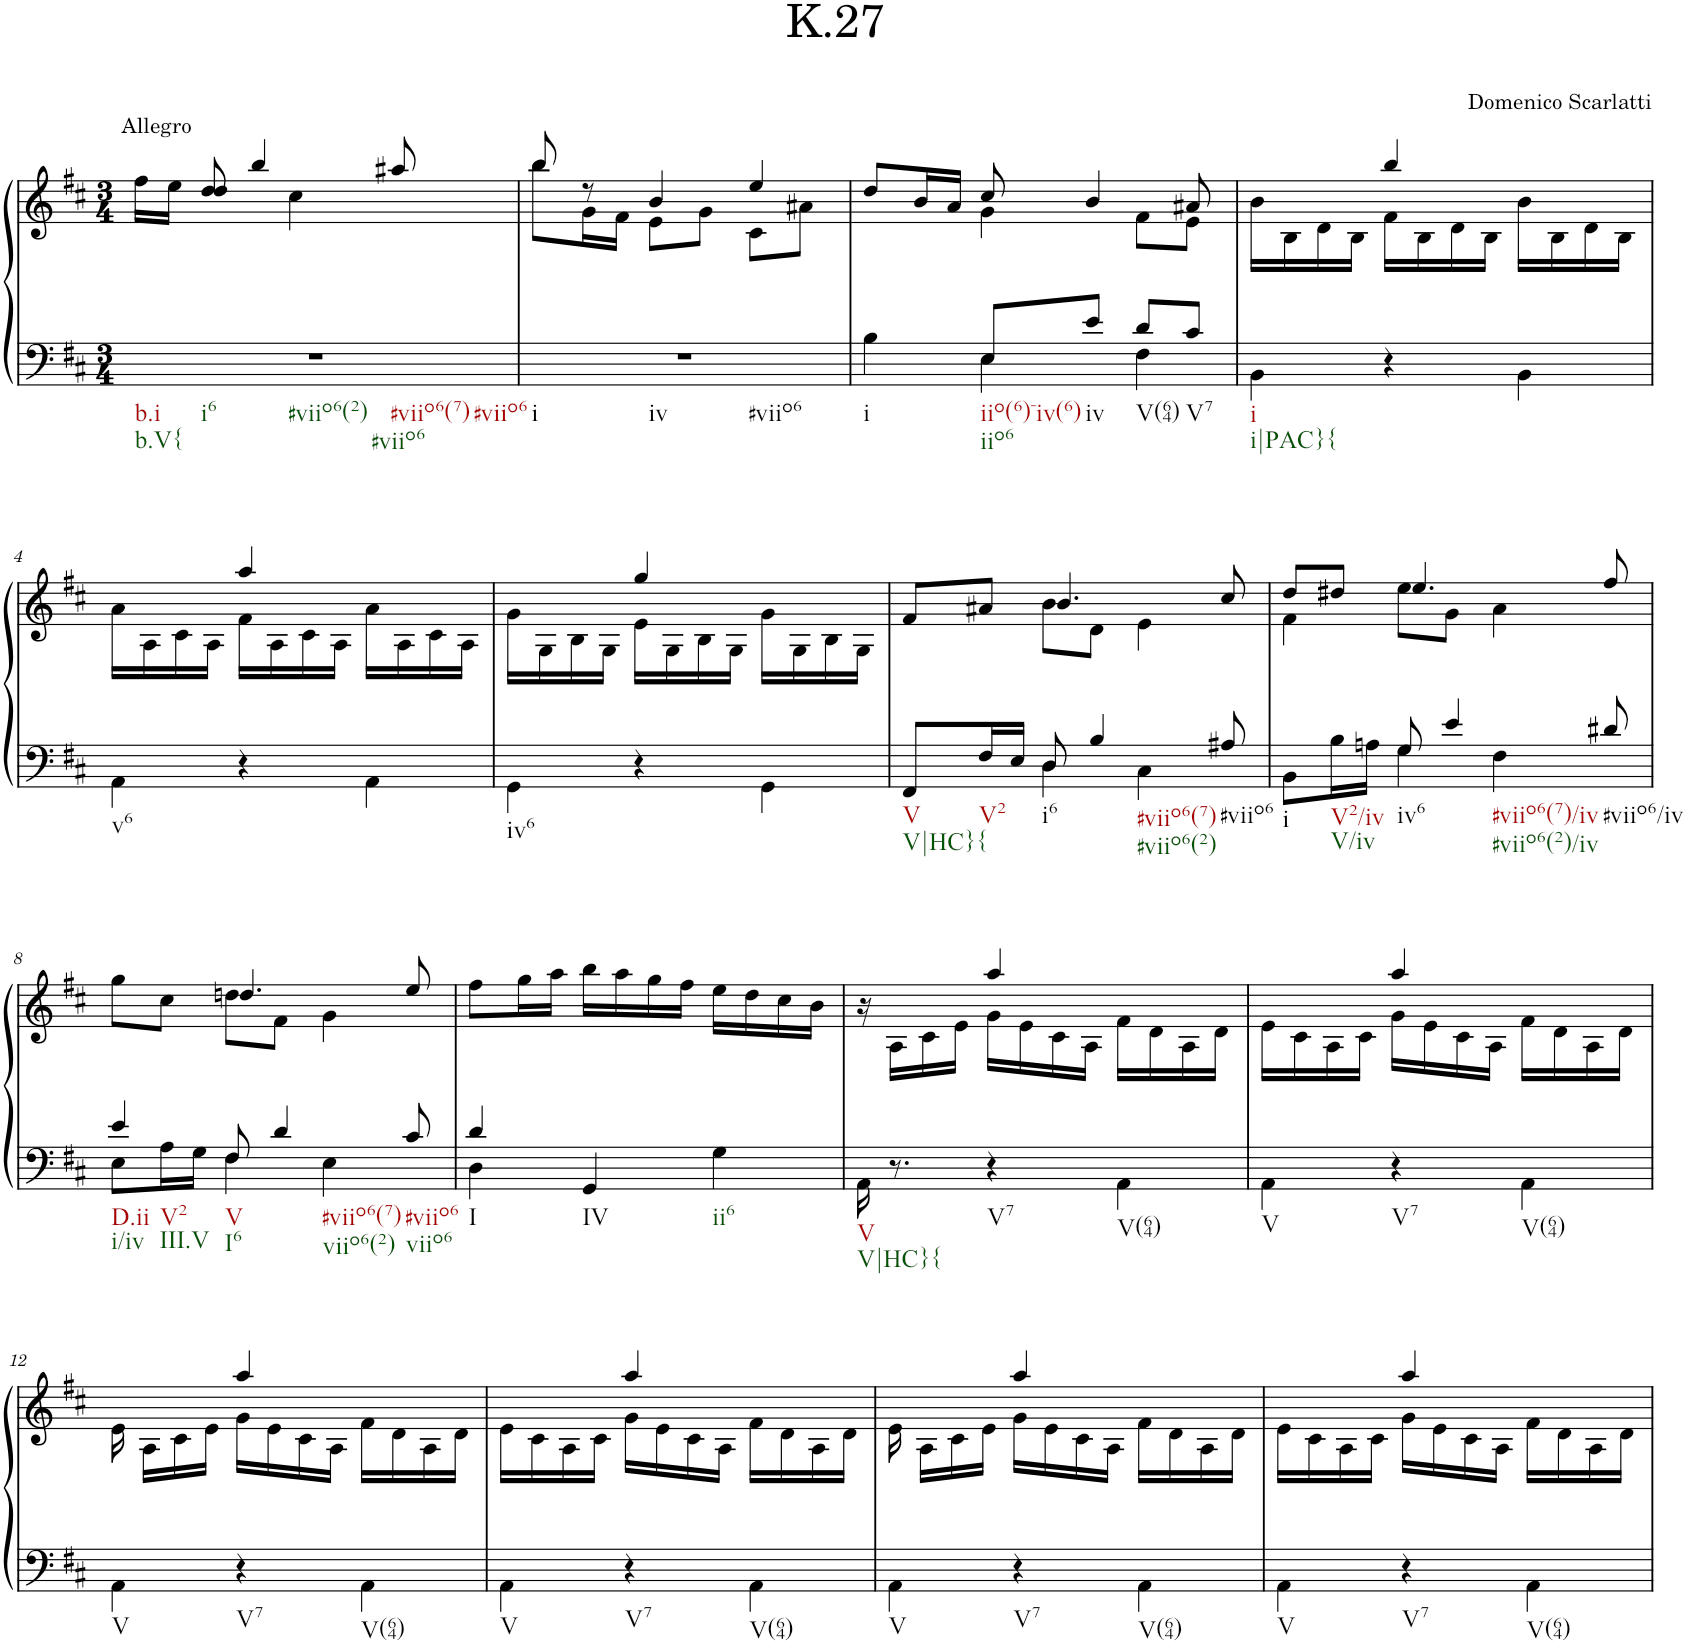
**kern	**kern
*part1	*part1
*staff2	*staff1
*I"Piano	*
*I'Pno.	*
*clefF4	*clefG2
*k[f#c#]	*k[f#c#]
*M3/4	*M3/4
=	=
*	*^
!	!LO:TX:a:t=Allegro	!
!LO:TX:b:t=b.i	!	!
!LO:TX:b:t=b.V{	!	!
!LO:TX:b:t=i6	!	!
!LO:TX:b:t=#viio6(2)	!	!
!LO:TX:b:t=#viio6(7)	!	!
!LO:TX:b:t=#viio6	!	!
!LO:TX:b:t=#viio6	!	!
2.r	16ff#\LL	8ryy
.	16ee\JJ	.
.	8dd/	4dd/
.	4bb/	.
.	.	4cc#\
.	8aa#X/	.
.	8ryy	8ryy
=1	=1	=1
!LO:TX:b:t=i	!	!
!LO:TX:b:t=iv	!	!
!LO:TX:b:t=#viio6	!	!
2.r	8bb/	8bb\L
.	8r	16g\L
.	.	16f#\JJ
.	4b/	8e\L
.	.	8g\J
.	4ee/	8c#\L
.	.	8a#X\J
=2	=2	=2
*^	*	*
!LO:TX:b:t=i	!	!	!
4B\	4ryy	8dd/L	4ryy
.	.	16b/L	.
.	.	16a/JJ	.
!LO:TX:b:t=iio(6)-iv(6)	!	!	!
!LO:TX:b:t=iio6	!	!	!
8E/L	4E\	8cc#/	4g\
!LO:TX:b:t=iv	!	!	!
8e/J	.	4b/	.
!LO:TX:b:t=V(64)	!	!	!
8d/L	4F#\	.	8f#\L
!LO:TX:b:t=V7	!	!	!
8c#/J	.	8a#X/	8e\J
*v	*v	*	*
=3	=3	=3
!LO:TX:b:t=i	!	!
!LO:TX:b:t=i|PAC}{	!	!
4BB\	16b\LL	4ryy
.	16B\	.
.	16d\	.
.	16B\JJ	.
4r	16f#\LL	4bb/
.	16B\	.
.	16d\	.
.	16B\JJ	.
4BB\	16b\LL	4ryy
.	16B\	.
.	16d\	.
.	16B\JJ	.
!!LO:LB:g=z	!!
=4	=4	=4
!LO:TX:b:t=v6	!	!
4AA\	16a\LL	4ryy
.	16A\	.
.	16c#\	.
.	16A\JJ	.
4r	16f#\LL	4aa/
.	16A\	.
.	16c#\	.
.	16A\JJ	.
4AA\	16a\LL	4ryy
.	16A\	.
.	16c#\	.
.	16A\JJ	.
=5	=5	=5
!LO:TX:b:t=iv6	!	!
4GG\	16g\LL	4ryy
.	16G\	.
.	16B\	.
.	16G\JJ	.
4r	16e\LL	4gg/
.	16G\	.
.	16B\	.
.	16G\JJ	.
4GG\	16g\LL	4ryy
.	16G\	.
.	16B\	.
.	16G\JJ	.
=6	=6	=6
*^	*	*
!LO:TX:b:t=V	!	!	!
!LO:TX:b:t=V|HC}	!	!	!
8FF#/L	4ryy	8f#/L	4ryy
!LO:TX:b:t=V2	!	!	!
!LO:TX:b:t={	!	!	!
16F#/L	.	8a#X/J	.
16E/JJ	.	.	.
!LO:TX:b:t=i6	!	!	!
8D/	4D\	4.b/	8b\L
!LO:TX:b:t=#viio6(7)	!	!	!
!LO:TX:b:t=#viio6(2)	!	!	!
4B/	.	.	8d\J
.	4C#\	.	4e\
!LO:TX:b:t=#viio6	!	!	!
8A#X/	.	8cc#/	.
=7	=7	=7	=7
!LO:TX:b:t=i	!	!	!
8BB\L	4ryy	8dd/L	4f#\
!LO:TX:b:t=V2/iv	!	!	!
!LO:TX:b:t=V/iv	!	!	!
16B\L	.	8dd#X/J	.
16An\JJ	.	.	.
!LO:TX:b:t=iv6	!	!	!
8G/	4G\	4.ee/	8ee\L
!LO:TX:b:t=#viio6(7)/iv	!	!	!
!LO:TX:b:t=#viio6(2)/iv	!	!	!
4e/	.	.	8g\J
.	4F#\	.	4a\
!LO:TX:b:t=#viio6/iv	!	!	!
8d#X/	.	8ff#/	.
!!LO:LB:g=z	!!
=8	=8	=8	=8
!LO:TX:b:t=D.ii	!	!	!
!LO:TX:b:t=i/iv	!	!	!
!LO:TX:b:t=V2	!	!	!
!LO:TX:b:t=III.V	!	!	!
4e/	8E\L	8gg\L	4ryy
.	16A\L	8cc#\J	.
.	16G\JJ	.	.
!LO:TX:b:t=V	!	!	!
!LO:TX:b:t=I6	!	!	!
8F#/	4F#\	4.ddn/	8dd\L
!LO:TX:b:t=#viio6(7)	!	!	!
!LO:TX:b:t=viio6(2)	!	!	!
4d/	.	.	8f#\J
.	4E\	.	4g\
!LO:TX:b:t=#viio6	!	!	!
!LO:TX:b:t=viio6	!	!	!
8c#/	.	8ee/	.
*	*	*v	*v
=9	=9	=9
!LO:TX:b:t=I	!	!
4d/	4D\	8ff#\L
.	.	16gg\L
.	.	16aa\JJ
!LO:TX:b:t=IV	!	!
4GG/	2ryy	16bb\LL
.	.	16aa\
.	.	16gg\
.	.	16ff#\JJ
!LO:TX:b:t=ii6	!	!
4G\	.	16ee\LL
.	.	16dd\
.	.	16cc#\
.	.	16b\JJ
*v	*v	*
=10	=10
*	*^
!LO:TX:b:t=V	!	!
!LO:TX:b:t=V|HC}{	!	!
16AA\	16r	4ryy
8.r	16A\LL	.
.	16c#\	.
.	16e\JJ	.
!LO:TX:b:t=V7	!	!
4r	16g\LL	4aa/
.	16e\	.
.	16c#\	.
.	16A\JJ	.
!LO:TX:b:t=V(64)	!	!
4AA\	16f#\LL	4ryy
.	16d\	.
.	16A\	.
.	16d\JJ	.
=11	=11	=11
!LO:TX:b:t=V	!	!
4AA\	16e\LL	4ryy
.	16c#\	.
.	16A\	.
.	16c#\JJ	.
!LO:TX:b:t=V7	!	!
4r	16g\LL	4aa/
.	16e\	.
.	16c#\	.
.	16A\JJ	.
!LO:TX:b:t=V(64)	!	!
4AA\	16f#\LL	4ryy
.	16d\	.
.	16A\	.
.	16d\JJ	.
!!LO:LB:g=z	!!
=12	=12	=12
!LO:TX:b:t=V	!	!
4AA\	16e\	4ryy
.	16A\LL	.
.	16c#\	.
.	16e\JJ	.
!LO:TX:b:t=V7	!	!
4r	16g\LL	4aa/
.	16e\	.
.	16c#\	.
.	16A\JJ	.
!LO:TX:b:t=V(64)	!	!
4AA\	16f#\LL	4ryy
.	16d\	.
.	16A\	.
.	16d\JJ	.
=13	=13	=13
!LO:TX:b:t=V	!	!
4AA\	16e\LL	4ryy
.	16c#\	.
.	16A\	.
.	16c#\JJ	.
!LO:TX:b:t=V7	!	!
4r	16g\LL	4aa/
.	16e\	.
.	16c#\	.
.	16A\JJ	.
!LO:TX:b:t=V(64)	!	!
4AA\	16f#\LL	4ryy
.	16d\	.
.	16A\	.
.	16d\JJ	.
=14	=14	=14
!LO:TX:b:t=V	!	!
4AA\	16e\	4ryy
.	16A\LL	.
.	16c#\	.
.	16e\JJ	.
!LO:TX:b:t=V7	!	!
4r	16g\LL	4aa/
.	16e\	.
.	16c#\	.
.	16A\JJ	.
!LO:TX:b:t=V(64)	!	!
4AA\	16f#\LL	4ryy
.	16d\	.
.	16A\	.
.	16d\JJ	.
=15	=15	=15
!LO:TX:b:t=V	!	!
4AA\	16e\LL	4ryy
.	16c#\	.
.	16A\	.
.	16c#\JJ	.
!LO:TX:b:t=V7	!	!
4r	16g\LL	4aa/
.	16e\	.
.	16c#\	.
.	16A\JJ	.
!LO:TX:b:t=V(64)	!	!
4AA\	16f#\LL	4ryy
.	16d\	.
.	16A\	.
.	16d\JJ	.
*	*v	*v
=	=
*-	*-
